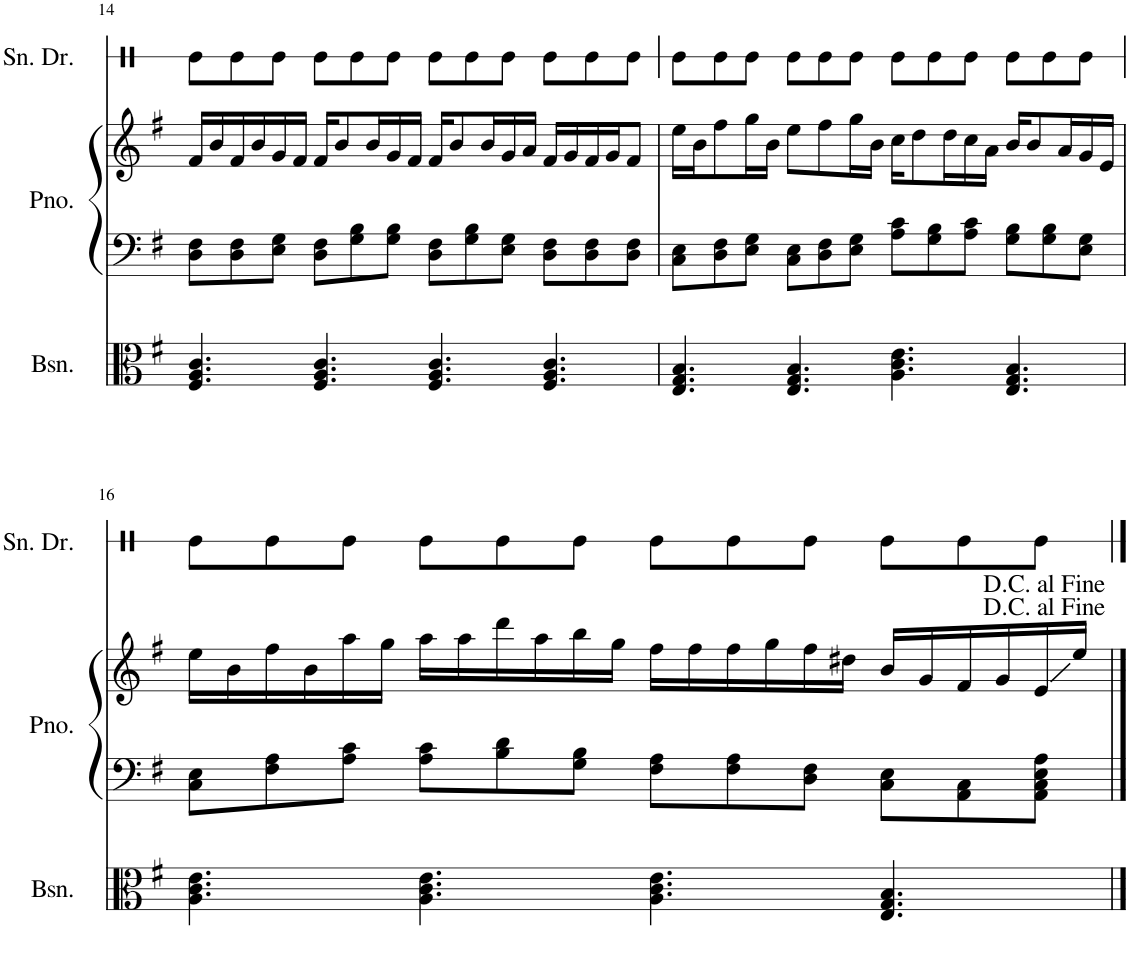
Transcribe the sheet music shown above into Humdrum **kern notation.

**kern	**kern	**kern	**kern
*part3	*part2	*part2	*part1
*staff4	*staff3	*staff2	*staff1
*I"Bassoon	*I"Piano	*	*I"Snare Drum
*I'Bsn.	*I'Pno.	*	*I'Sn. Dr.
!!LO:PB:g=z
*clefC3	*clefF4	*clefG2	*clefX
*k[f#]	*k[f#]	*k[f#]	*k[]
*M12/8	*M12/8	*M12/8	*M12/8
=14	=14	=14	=14
4.F#/ 4.A/ 4.c/	8D\ 8F#\L	16f#/LL	8Re\L
.	.	16b/	.
.	8D\ 8F#\	16f#/	8Re\
.	.	16b/	.
.	8E\ 8G\J	16g/	8Re\J
.	.	16f#/JJ	.
4.F#/ 4.A/ 4.c/	8D\ 8F#\L	16f#/KL	8Re\L
.	.	8b/	.
.	8G\ 8B\	.	8Re\
.	.	16b/L	.
.	8G\ 8B\J	16g/	8Re\J
.	.	16f#/JJ	.
4.F#/ 4.A/ 4.c/	8D\ 8F#\L	16f#/KL	8Re\L
.	.	8b/	.
.	8G\ 8B\	.	8Re\
.	.	16b/L	.
.	8E\ 8G\J	16g/	8Re\J
.	.	16a/JJ	.
4.F#/ 4.A/ 4.c/	8D\ 8F#\L	16f#/LL	8Re\L
.	.	16g/	.
.	8D\ 8F#\	16f#/	8Re\
.	.	16g/J	.
.	8D\ 8F#\J	8f#/J	8Re\J
=15	=15	=15	=15
4.E/ 4.G/ 4.B/	8C\ 8E\L	16ee\LL	8Re\L
.	.	16b\J	.
.	8D\ 8F#\	8ff#\	8Re\
.	8E\ 8G\J	16gg\L	8Re\J
.	.	16b\JJ	.
4.E/ 4.G/ 4.B/	8C\ 8E\L	8ee\L	8Re\L
.	8D\ 8F#\	8ff#\	8Re\
.	8E\ 8G\J	16gg\L	8Re\J
.	.	16b\JJ	.
4.A\ 4.c\ 4.e\	8A\ 8c\L	16cc\KL	8Re\L
.	.	8dd\	.
.	8G\ 8B\	.	8Re\
.	.	16dd\L	.
.	8A\ 8c\J	16cc\	8Re\J
.	.	16a\JJ	.
4.E/ 4.G/ 4.B/	8G\ 8B\L	16b/KL	8Re\L
.	.	8b/	.
.	8G\ 8B\	.	8Re\
.	.	16a/L	.
.	8E\ 8G\J	16g/	8Re\J
.	.	16e/JJ	.
!!LO:LB:g=z
=16	=16	=16	=16
4.A\ 4.c\ 4.e\	8C\ 8E\L	16ee\LL	8Re\L
.	.	16b\	.
.	8F#\ 8A\	16ff#\	8Re\
.	.	16b\	.
.	8A\ 8c\J	16aa\	8Re\J
.	.	16gg\JJ	.
4.A\ 4.c\ 4.e\	8A\ 8c\L	16aa\LL	8Re\L
.	.	16aa\	.
.	8B\ 8d\	16ddd\	8Re\
.	.	16aa\	.
.	8G\ 8B\J	16bb\	8Re\J
.	.	16gg\JJ	.
4.A\ 4.c\ 4.e\	8F#\ 8A\L	16ff#\LL	8Re\L
.	.	16ff#\	.
.	8F#\ 8A\	16ff#\	8Re\
.	.	16gg\	.
.	8D\ 8F#\J	16ff#\	8Re\J
.	.	16dd#X\JJ	.
4.E/ 4.G/ 4.B/	8C\ 8E\L	16b/LL	8Re\L
.	.	16g/	.
.	8AA\ 8C\	16f#/	8Re\
.	.	16g/	.
.	8AA\ 8C\ 8E\ 8A\J	16e/	8Re\J
.	.	16ee/JJ	.
==	==	==	==
*-	*-	*-	*-
